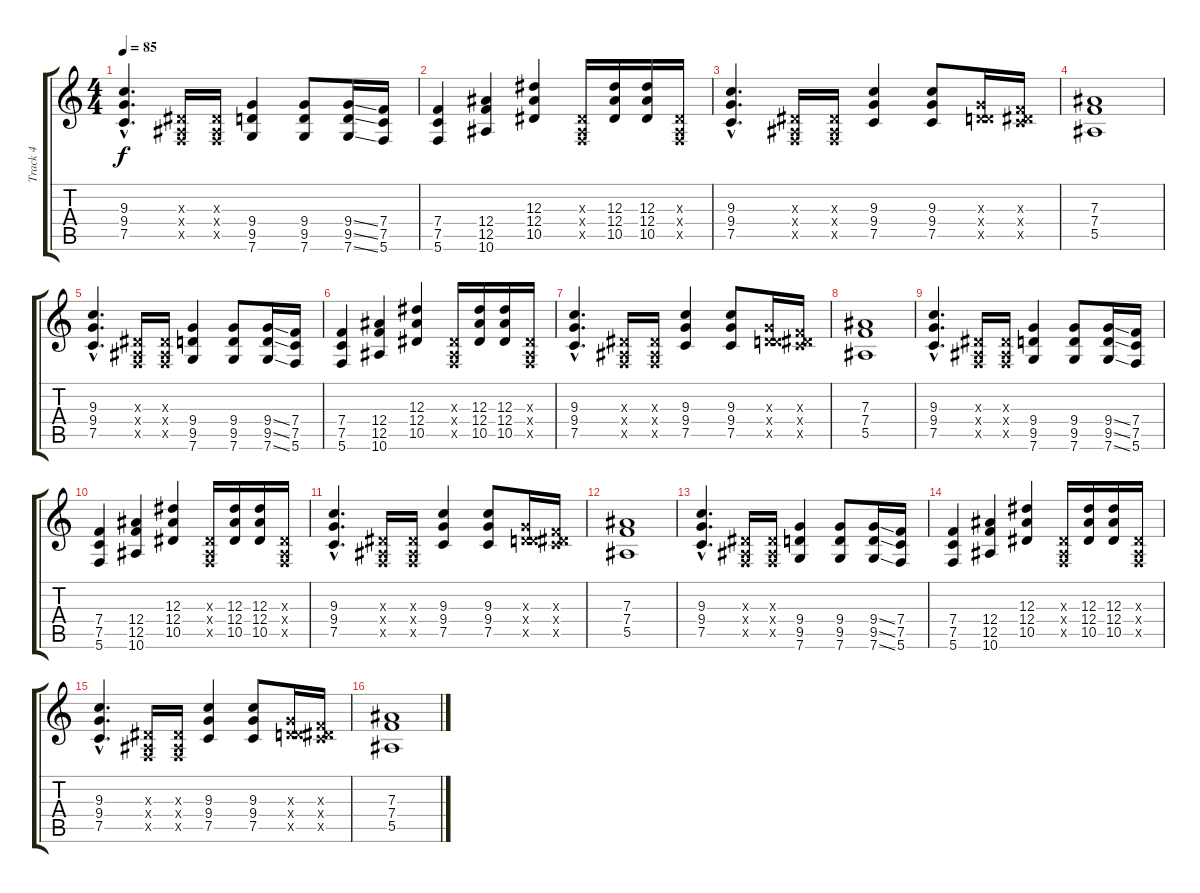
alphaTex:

\track ("Track 4" "Track 4") {instrument distortionguitar}
\staff {score tabs}
\tuning (C4 G3 Eb3 Bb2 F2 C2) {hide}
\ts (4 4)
\tempo 85
\clef g2
\ks c
(9.3{hac} 9.4{hac} 7.5{hac}).4{d dy f} (0.3{x} 0.4{x} 0.5{x}).16 (0.3{x} 0.4{x} 0.5{x}).16 (9.4 9.5 7.6).4 (9.4 9.5 7.6).8 (9.4{ss} 9.5{ss} 7.6{ss}).16 (7.4 7.5 5.6).16 |
(7.4 7.5 5.6).4 (12.4 12.5 10.6).4 (12.3 12.4 10.5).4 (0.3{x} 0.4{x} 0.5{x}).16 (12.3 12.4 10.5).16 (12.3 12.4 10.5).16 (0.3{x} 0.4{x} 0.5{x}).16 |
(9.3{hac} 9.4{hac} 7.5{hac}).4{d} (0.3{x} 0.4{x} 0.5{x}).16 (0.3{x} 0.4{x} 0.5{x}).16 (9.3 9.4 7.5).4 (9.3 9.4 7.5).8 (0.3{x} 9.4{x} 9.5{x}).16 (0.3{x} 7.4{x} 7.5{x}).16 |
(7.3 7.4 5.5).1 |
(9.3{hac} 9.4{hac} 7.5{hac}).4{d} (0.3{x} 0.4{x} 0.5{x}).16 (0.3{x} 0.4{x} 0.5{x}).16 (9.4 9.5 7.6).4 (9.4 9.5 7.6).8 (9.4{ss} 9.5{ss} 7.6{ss}).16 (7.4 7.5 5.6).16 |
(7.4 7.5 5.6).4 (12.4 12.5 10.6).4 (12.3 12.4 10.5).4 (0.3{x} 0.4{x} 0.5{x}).16 (12.3 12.4 10.5).16 (12.3 12.4 10.5).16 (0.3{x} 0.4{x} 0.5{x}).16 |
(9.3{hac} 9.4{hac} 7.5{hac}).4{d} (0.3{x} 0.4{x} 0.5{x}).16 (0.3{x} 0.4{x} 0.5{x}).16 (9.3 9.4 7.5).4 (9.3 9.4 7.5).8 (0.3{x} 9.4{x} 9.5{x}).16 (0.3{x} 7.4{x} 7.5{x}).16 |
(7.3 7.4 5.5).1 |
(9.3{hac} 9.4{hac} 7.5{hac}).4{d} (0.3{x} 0.4{x} 0.5{x}).16 (0.3{x} 0.4{x} 0.5{x}).16 (9.4 9.5 7.6).4 (9.4 9.5 7.6).8 (9.4{ss} 9.5{ss} 7.6{ss}).16 (7.4 7.5 5.6).16 |
(7.4 7.5 5.6).4 (12.4 12.5 10.6).4 (12.3 12.4 10.5).4 (0.3{x} 0.4{x} 0.5{x}).16 (12.3 12.4 10.5).16 (12.3 12.4 10.5).16 (0.3{x} 0.4{x} 0.5{x}).16 |
(9.3{hac} 9.4{hac} 7.5{hac}).4{d} (0.3{x} 0.4{x} 0.5{x}).16 (0.3{x} 0.4{x} 0.5{x}).16 (9.3 9.4 7.5).4 (9.3 9.4 7.5).8 (0.3{x} 9.4{x} 9.5{x}).16 (0.3{x} 7.4{x} 7.5{x}).16 |
(7.3 7.4 5.5).1 |
(9.3{hac} 9.4{hac} 7.5{hac}).4{d} (0.3{x} 0.4{x} 0.5{x}).16 (0.3{x} 0.4{x} 0.5{x}).16 (9.4 9.5 7.6).4 (9.4 9.5 7.6).8 (9.4{ss} 9.5{ss} 7.6{ss}).16 (7.4 7.5 5.6).16 |
(7.4 7.5 5.6).4 (12.4 12.5 10.6).4 (12.3 12.4 10.5).4 (0.3{x} 0.4{x} 0.5{x}).16 (12.3 12.4 10.5).16 (12.3 12.4 10.5).16 (0.3{x} 0.4{x} 0.5{x}).16 |
(9.3{hac} 9.4{hac} 7.5{hac}).4{d} (0.3{x} 0.4{x} 0.5{x}).16 (0.3{x} 0.4{x} 0.5{x}).16 (9.3 9.4 7.5).4 (9.3 9.4 7.5).8 (0.3{x} 9.4{x} 9.5{x}).16 (0.3{x} 7.4{x} 7.5{x}).16 |
(7.3 7.4 5.5).1
